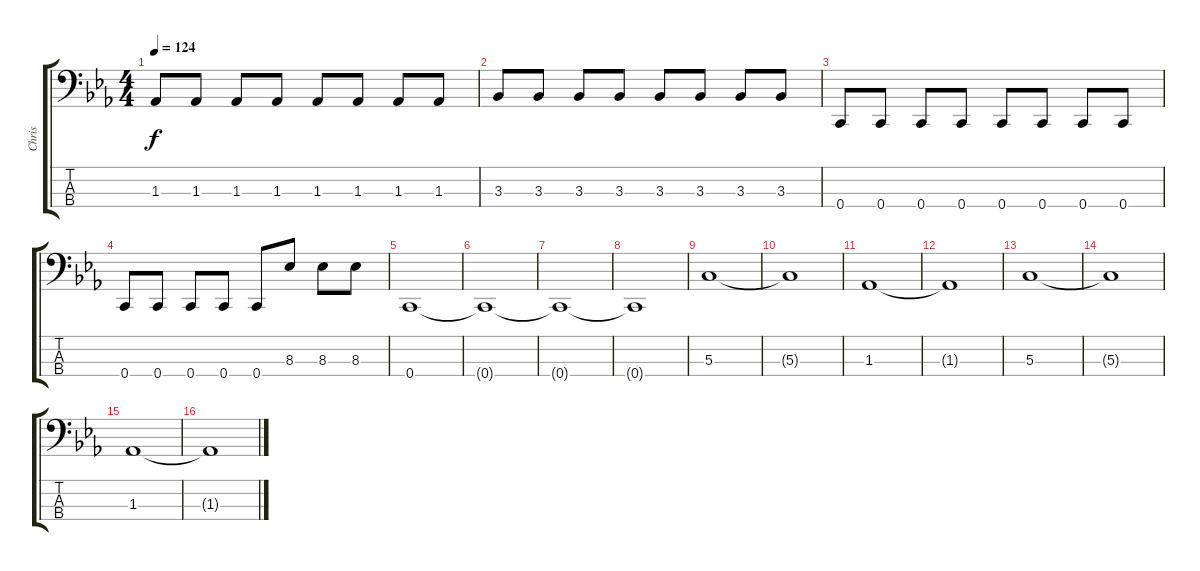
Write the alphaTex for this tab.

\track ("Chris" "Chris") {instrument electricbassfinger}
\staff {score tabs}
\tuning (F2 C2 G1 C1) {hide}
\ts (4 4)
\tempo 124
\clef f4
\ks cminor
1.3.8{dy f} 1.3.8 1.3.8 1.3.8 1.3.8 1.3.8 1.3.8 1.3.8 |
3.3.8 3.3.8 3.3.8 3.3.8 3.3.8 3.3.8 3.3.8 3.3.8 |
0.4.8 0.4.8 0.4.8 0.4.8 0.4.8 0.4.8 0.4.8 0.4.8 |
0.4.8 0.4.8 0.4.8 0.4.8 0.4.8 8.3.8 8.3.8 8.3.8 |
0.4.1 |
0.4{t}.1 |
0.4{t}.1 |
0.4{t}.1 |
5.3.1 |
5.3{t}.1 |
1.3.1 |
1.3{t}.1 |
5.3.1 |
5.3{t}.1 |
1.3.1 |
1.3{t}.1
